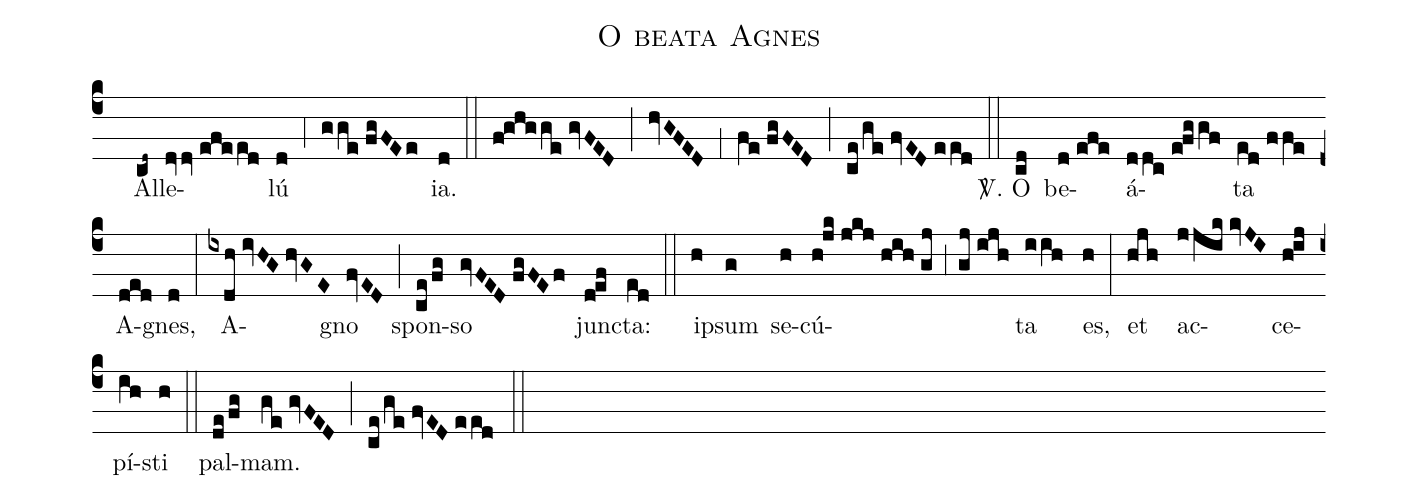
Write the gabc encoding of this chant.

name:O beata Agnes;
mode:I;
office-part:Alleluia;
%%
(c4) () Al(cd~)le(dvv//efeed)lú(d)(,4)(gge//fgFEe)ia.(d) (::) (f!ghgge//gvFED) (;) (hvGFED) (,1) (fe//fgFED) (;) (ce/ge//fvED//eed) (::) <sp>V/</sp>. O(cd) be(d//efe)á(ddc//e!fggf)ta(ed//ffe) A(ded)gnes,(d) (:) A(ixdh//ivHG//hvGE)gno(fvED) (;) spon(ce/fg)so(gvFED//fgFEf) jun(d!ef)cta:(ed) (::) i(h)psum(g) se(h)cú(h!jk//jkj//hih//gj,3gj//ijh)ta(iih) es,(h) (:) et(hjh) ac(jjik//kvJI)ce(h!ij)pí(ih)sti(h) (::) pal(de/fg)mam.(ge//gvFED) (;) (ce/ge//fvED//eed) (::)
